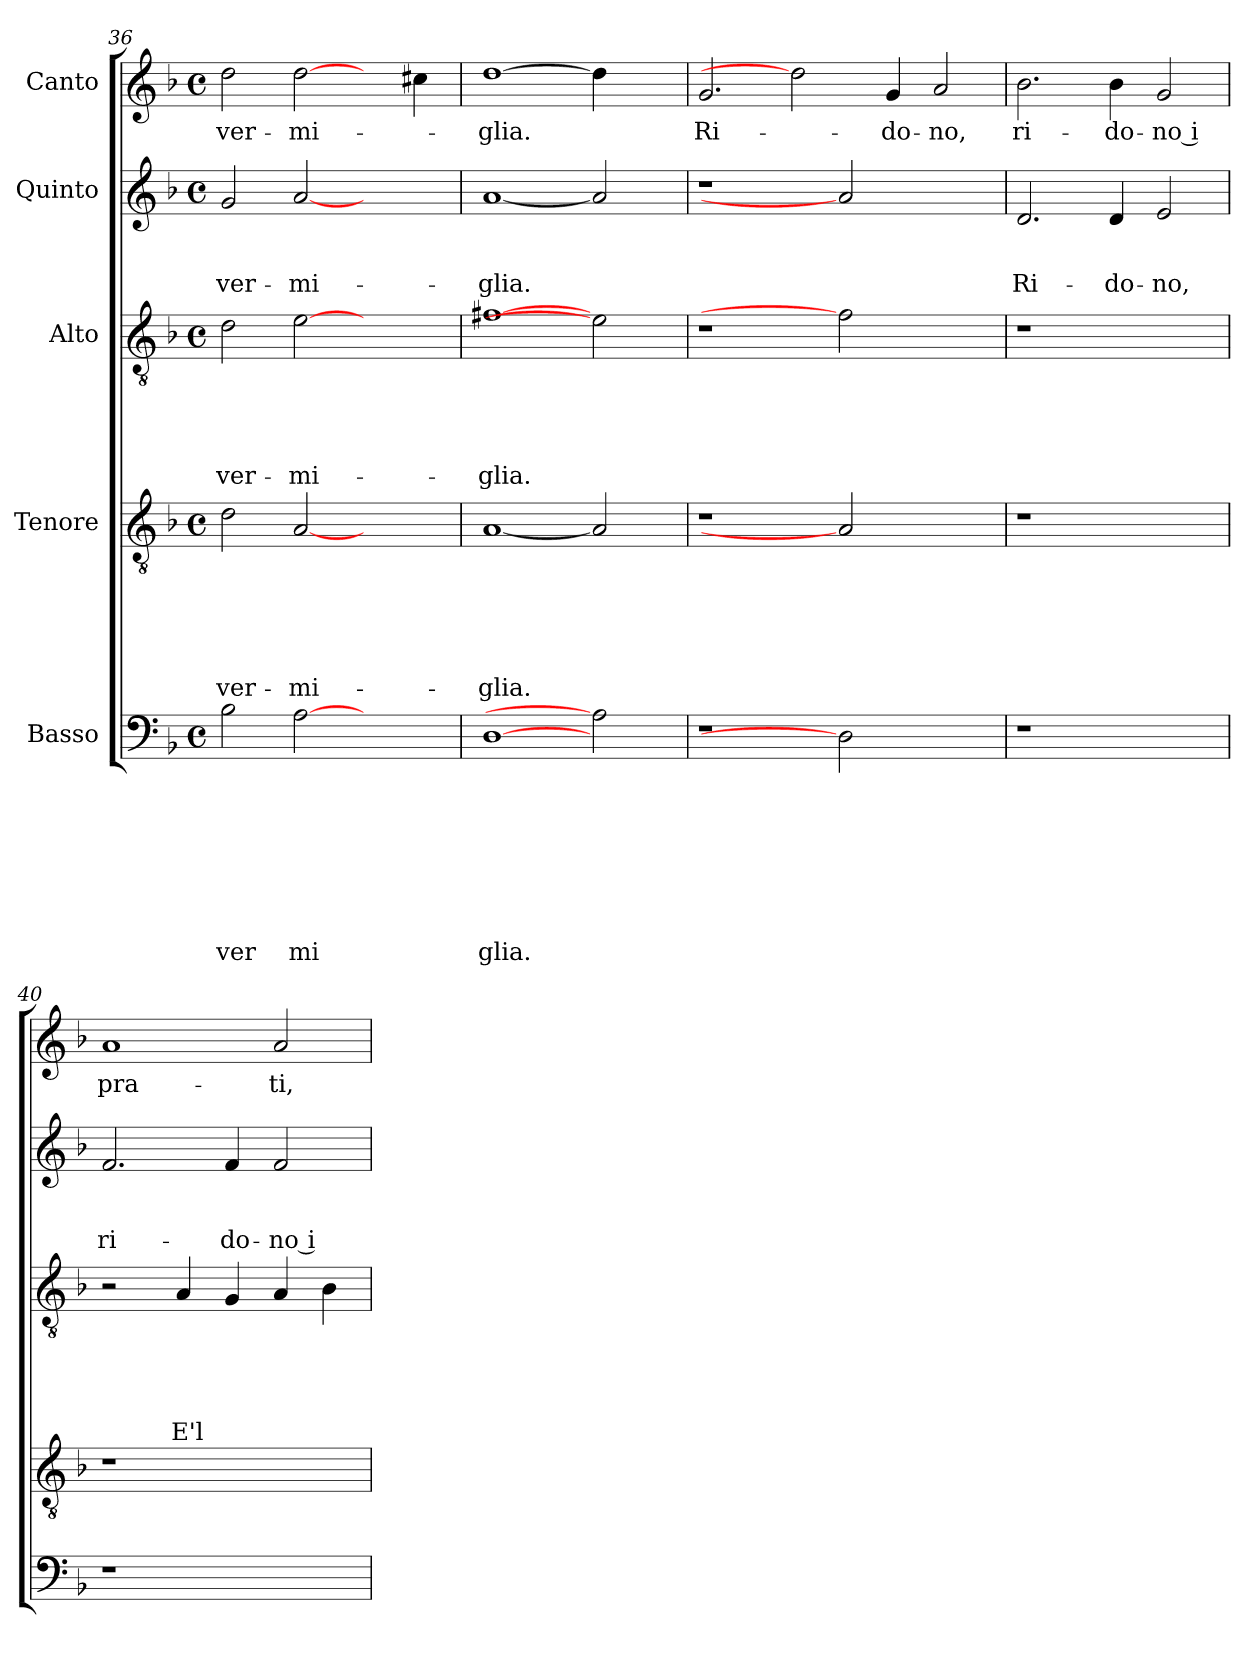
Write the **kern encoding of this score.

**kern	**text	**text	**text	**text	**text	**text	**text	**text	**kern	**text	**text	**text	**text	**text	**text	**kern	**text	**text	**text	**text	**text	**kern	**text	**text	**text	**kern	**text
*part5	*part5	*part5	*part5	*part5	*part5	*part5	*part5	*part5	*part4	*part4	*part4	*part4	*part4	*part4	*part4	*part3	*part3	*part3	*part3	*part3	*part3	*part2	*part2	*part2	*part2	*part1	*part1
*staff5	*staff5	*staff5	*staff5	*staff5	*staff5	*staff5	*staff5	*staff5	*staff4	*staff4	*staff4	*staff4	*staff4	*staff4	*staff4	*staff3	*staff3	*staff3	*staff3	*staff3	*staff3	*staff2	*staff2	*staff2	*staff2	*staff1	*staff1
*I"Basso	*	*	*	*	*	*	*	*	*I"Tenore	*	*	*	*	*	*	*I"Alto	*	*	*	*	*	*I"Quinto	*	*	*	*I"Canto	*
*clefF4	*	*	*	*	*	*	*	*	*clefGv2	*	*	*	*	*	*	*clefGv2	*	*	*	*	*	*clefG2	*	*	*	*clefG2	*
*k[b-]	*	*	*	*	*	*	*	*	*k[b-]	*	*	*	*	*	*	*k[b-]	*	*	*	*	*	*k[b-]	*	*	*	*k[b-]	*
*F:	*	*	*	*	*	*	*	*	*F:	*	*	*	*	*	*	*F:	*	*	*	*	*	*F:	*	*	*	*F:	*
*M4/4	*	*	*	*	*	*	*	*	*M4/4	*	*	*	*	*	*	*M4/4	*	*	*	*	*	*M4/4	*	*	*	*M4/4	*
*met(c)	*	*	*	*	*	*	*	*	*met(c)	*	*	*	*	*	*	*met(c)	*	*	*	*	*	*met(c)	*	*	*	*met(c)	*
=36	=36	=36	=36	=36	=36	=36	=36	=36	=36	=36	=36	=36	=36	=36	=36	=36	=36	=36	=36	=36	=36	=36	=36	=36	=36	=36	=36
!	!	!	!	!	!	!	!	!LO:LY:b	!	!	!	!	!	!	!LO:LY:b	!	!	!	!	!	!LO:LY:b	!	!	!	!LO:LY:b	!	!LO:LY:b
2B-\	.	.	.	.	.	.	.	ver	2d\	.	.	.	.	.	ver-	2d\	.	.	.	.	ver-	2g/	.	.	ver-	2dd\	ver-
!	!	!	!	!	!	!	!	!LO:LY:b	!	!	!	!	!	!	!LO:LY:b	!	!	!	!	!	!LO:LY:b	!	!	!	!LO:LY:b	!	!LO:LY:b
[2A	.	.	.	.	.	.	.	mi	[2A	.	.	.	.	.	-mi-	[2e	.	.	.	.	-mi-	[2a	.	.	-mi-	[2dd\	-mi-
2ryy	.	.	.	.	.	.	.	.	2ryy	.	.	.	.	.	.	2ryy	.	.	.	.	.	2ryy	.	.	.	4ryy	.
.	.	.	.	.	.	.	.	.	.	.	.	.	.	.	.	.	.	.	.	.	.	.	.	.	.	4cc#X\	.
=37	=37	=37	=37	=37	=37	=37	=37	=37	=37	=37	=37	=37	=37	=37	=37	=37	=37	=37	=37	=37	=37	=37	=37	=37	=37	=37	=37
!	!	!	!	!	!	!	!	!LO:LY:b	!	!	!	!	!	!	!LO:LY:b	!	!	!	!	!	!LO:LY:b	!	!	!	!LO:LY:b	!	!LO:LY:b
[1D	.	.	.	.	.	.	.	glia.	[1A	.	.	.	.	.	-glia.	[1f#X	.	.	.	.	-glia.	[1a	.	.	-glia.	[1dd	-glia.
2A]	.	.	.	.	.	.	.	.	2A]	.	.	.	.	.	.	2e]	.	.	.	.	.	2a]	.	.	.	4dd\]	.
.	.	.	.	.	.	.	.	.	.	.	.	.	.	.	.	.	.	.	.	.	.	.	.	.	.	4ryy	.
=38	=38	=38	=38	=38	=38	=38	=38	=38	=38	=38	=38	=38	=38	=38	=38	=38	=38	=38	=38	=38	=38	=38	=38	=38	=38	=38	=38
!LO:N:vis=1	!	!	!	!	!	!	!	!	!LO:N:vis=1	!	!	!	!	!	!	!LO:N:vis=1	!	!	!	!	!	!LO:N:vis=1	!	!	!	!	!LO:LY:b
1r	.	.	.	.	.	.	.	.	1r	.	.	.	.	.	.	1r	.	.	.	.	.	1r	.	.	.	2.g/	Ri-
.	.	.	.	.	.	.	.	.	.	.	.	.	.	.	.	.	.	.	.	.	.	.	.	.	.	2dd]	.
2D]	.	.	.	.	.	.	.	.	2A]	.	.	.	.	.	.	2f#]	.	.	.	.	.	2a]	.	.	.	.	.
!	!	!	!	!	!	!	!	!	!	!	!	!	!	!	!	!	!	!	!	!	!	!	!	!	!	!	!LO:LY:b
.	.	.	.	.	.	.	.	.	.	.	.	.	.	.	.	.	.	.	.	.	.	.	.	.	.	4g/	-do-
!	!	!	!	!	!	!	!	!	!	!	!	!	!	!	!	!	!	!	!	!	!	!	!	!	!	!	!LO:LY:b
2ryy	.	.	.	.	.	.	.	.	2ryy	.	.	.	.	.	.	2ryy	.	.	.	.	.	2ryy	.	.	.	2a/	-no,
=39	=39	=39	=39	=39	=39	=39	=39	=39	=39	=39	=39	=39	=39	=39	=39	=39	=39	=39	=39	=39	=39	=39	=39	=39	=39	=39	=39
!LO:N:vis=1	!	!	!	!	!	!	!	!	!LO:N:vis=1	!	!	!	!	!	!	!LO:N:vis=1	!	!	!	!	!	!	!	!	!LO:LY:b	!	!LO:LY:b
1r	.	.	.	.	.	.	.	.	1r	.	.	.	.	.	.	1r	.	.	.	.	.	2.d/	.	.	Ri-	2.b-\	ri-
!	!	!	!	!	!	!	!	!	!	!	!	!	!	!	!	!	!	!	!	!	!	!	!	!	!LO:LY:b	!	!LO:LY:b
.	.	.	.	.	.	.	.	.	.	.	.	.	.	.	.	.	.	.	.	.	.	4d/	.	.	-do-	4b-\	-do-
!	!	!	!	!	!	!	!	!	!	!	!	!	!	!	!	!	!	!	!	!	!	!	!	!	!LO:LY:b	!	!LO:LY:b:rj
2ryy	.	.	.	.	.	.	.	.	2ryy	.	.	.	.	.	.	2ryy	.	.	.	.	.	2e/	.	.	-no,	2g/	-no i
=40	=40	=40	=40	=40	=40	=40	=40	=40	=40	=40	=40	=40	=40	=40	=40	=40	=40	=40	=40	=40	=40	=40	=40	=40	=40	=40	=40
!LO:N:vis=1	!	!	!	!	!	!	!	!	!LO:N:vis=1	!	!	!	!	!	!	!	!	!	!	!	!	!	!	!	!LO:LY:b	!	!LO:LY:b
1r	.	.	.	.	.	.	.	.	1r	.	.	.	.	.	.	2r	.	.	.	.	.	2.f/	.	.	ri-	1a	pra-
!	!	!	!	!	!	!	!	!	!	!	!	!	!	!	!	!	!	!	!	!	!LO:LY:b	!	!	!	!	!	!
.	.	.	.	.	.	.	.	.	.	.	.	.	.	.	.	4A/	.	.	.	.	E'l	.	.	.	.	.	.
!	!	!	!	!	!	!	!	!	!	!	!	!	!	!	!	!	!	!	!	!	!	!	!	!	!LO:LY:b	!	!
.	.	.	.	.	.	.	.	.	.	.	.	.	.	.	.	4G/	.	.	.	.	.	4f/	.	.	-do-	.	.
!	!	!	!	!	!	!	!	!	!	!	!	!	!	!	!	!	!	!	!	!	!	!	!	!	!LO:LY:b:rj	!	!LO:LY:b
2ryy	.	.	.	.	.	.	.	.	2ryy	.	.	.	.	.	.	4A/	.	.	.	.	.	2f/	.	.	-no i	2a/	-ti,
.	.	.	.	.	.	.	.	.	.	.	.	.	.	.	.	4B-\	.	.	.	.	.	.	.	.	.	.	.
=	=	=	=	=	=	=	=	=	=	=	=	=	=	=	=	=	=	=	=	=	=	=	=	=	=	=	=
*-	*-	*-	*-	*-	*-	*-	*-	*-	*-	*-	*-	*-	*-	*-	*-	*-	*-	*-	*-	*-	*-	*-	*-	*-	*-	*-	*-
